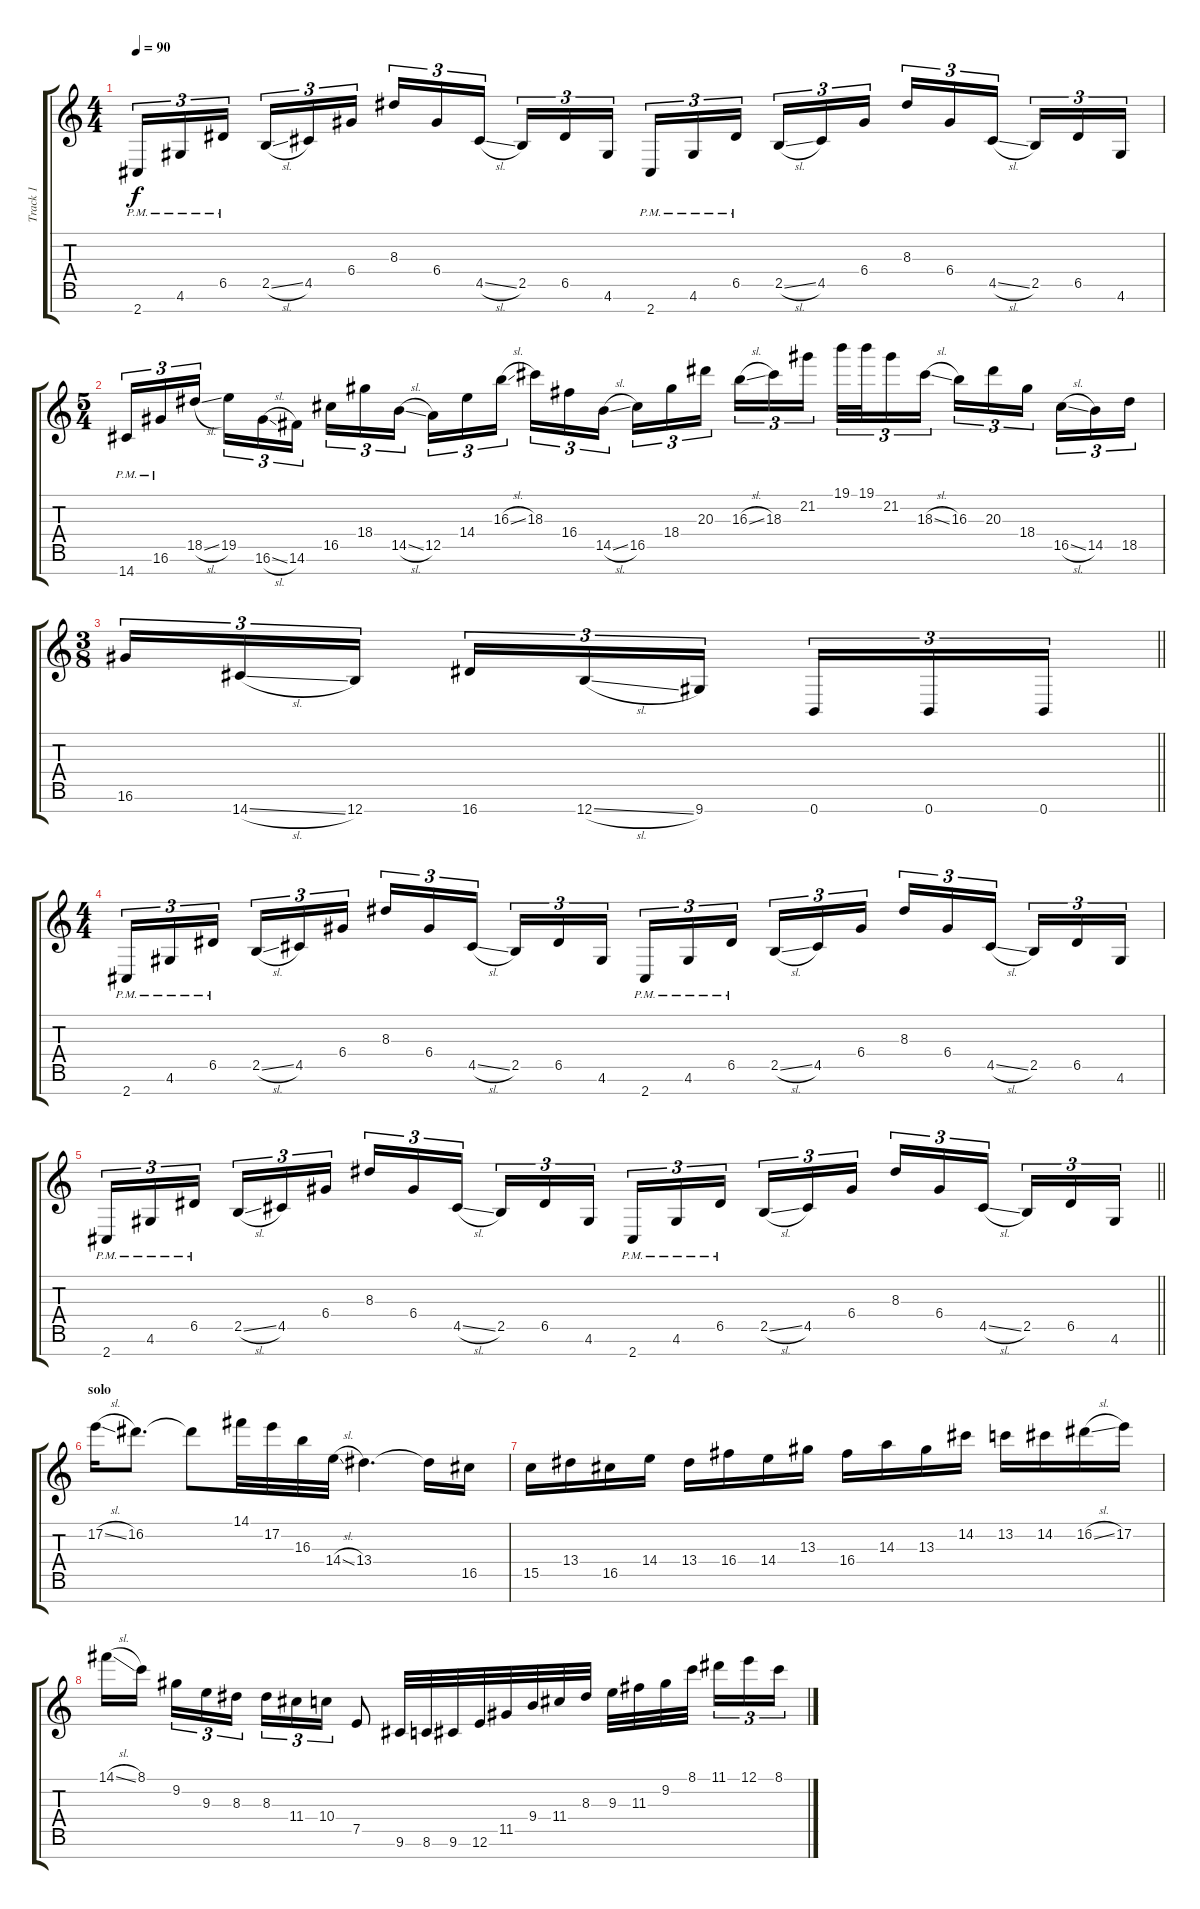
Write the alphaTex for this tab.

\track ("Track 1" "Track 1") {instrument overdrivenguitar}
\staff {score tabs}
\tuning (E4 B3 G3 D3 A2 E2 B1) {hide}
\ts (4 4)
\tempo 90
\clef g2
\ks c
2.7{pm}.16{tu (3 2) dy f} 4.6{pm}.16{tu (3 2)} 6.5{pm}.16{tu (3 2) beam splitsecondary} 2.5{sl}.16{tu (3 2)} 4.5.16{tu (3 2)} 6.4.16{tu (3 2)} 8.3.16{tu (3 2)} 6.4.16{tu (3 2)} 4.5{sl}.16{tu (3 2) beam splitsecondary} 2.5.16{tu (3 2)} 6.5.16{tu (3 2)} 4.6.16{tu (3 2)} 2.7{pm}.16{tu (3 2)} 4.6{pm}.16{tu (3 2)} 6.5{pm}.16{tu (3 2) beam splitsecondary} 2.5{sl}.16{tu (3 2)} 4.5.16{tu (3 2)} 6.4.16{tu (3 2)} 8.3.16{tu (3 2)} 6.4.16{tu (3 2)} 4.5{sl}.16{tu (3 2) beam splitsecondary} 2.5.16{tu (3 2)} 6.5.16{tu (3 2)} 4.6.16{tu (3 2)} |
\ts (5 4)
14.7{pm}.16{tu (3 2)} 16.6{pm}.16{tu (3 2)} 18.5{sl}.16{tu (3 2) beam splitsecondary} 19.5.16{tu (3 2)} 16.6{sl}.16{tu (3 2)} 14.6.16{tu (3 2)} 16.5.16{tu (3 2)} 18.4.16{tu (3 2)} 14.5{sl}.16{tu (3 2) beam splitsecondary} 12.5.16{tu (3 2)} 14.4.16{tu (3 2)} 16.3{sl}.16{tu (3 2)} 18.3.16{tu (3 2)} 16.4.16{tu (3 2)} 14.5{sl}.16{tu (3 2) beam splitsecondary} 16.5.16{tu (3 2)} 18.4.16{tu (3 2)} 20.3.16{tu (3 2)} 16.3{sl}.16{tu (3 2)} 18.3.16{tu (3 2)} 21.2.16{tu (3 2) beam splitsecondary} 19.1.32{tu (3 2)} 19.1.32{tu (3 2)} 21.2.16{tu (3 2)} 18.3{sl}.16{tu (3 2)} 16.3.16{tu (3 2)} 20.3.16{tu (3 2)} 18.4.16{tu (3 2) beam splitsecondary} 16.5{sl}.16{tu (3 2)} 14.5.16{tu (3 2)} 18.5.16{tu (3 2)} |
\ts (3 8)
\barLineRight lightlight
16.6.16{tu (3 2)} 14.7{sl}.16{tu (3 2)} 12.7.16{tu (3 2)} 16.7.16{tu (3 2)} 12.7{sl}.16{tu (3 2)} 9.7.16{tu (3 2)} 0.7.16{tu (3 2)} 0.7.16{tu (3 2)} 0.7.16{tu (3 2)} |
\ts (4 4)
2.7{pm}.16{tu (3 2) volume 9} 4.6{pm}.16{tu (3 2)} 6.5{pm}.16{tu (3 2) beam splitsecondary} 2.5{sl}.16{tu (3 2)} 4.5.16{tu (3 2)} 6.4.16{tu (3 2)} 8.3.16{tu (3 2)} 6.4.16{tu (3 2)} 4.5{sl}.16{tu (3 2) beam splitsecondary} 2.5.16{tu (3 2)} 6.5.16{tu (3 2)} 4.6.16{tu (3 2)} 2.7{pm}.16{tu (3 2)} 4.6{pm}.16{tu (3 2)} 6.5{pm}.16{tu (3 2) beam splitsecondary} 2.5{sl}.16{tu (3 2)} 4.5.16{tu (3 2)} 6.4.16{tu (3 2)} 8.3.16{tu (3 2)} 6.4.16{tu (3 2)} 4.5{sl}.16{tu (3 2) beam splitsecondary} 2.5.16{tu (3 2)} 6.5.16{tu (3 2)} 4.6.16{tu (3 2)} |
\barLineRight lightlight
2.7{pm}.16{tu (3 2)} 4.6{pm}.16{tu (3 2)} 6.5{pm}.16{tu (3 2) beam splitsecondary} 2.5{sl}.16{tu (3 2)} 4.5.16{tu (3 2)} 6.4.16{tu (3 2)} 8.3.16{tu (3 2)} 6.4.16{tu (3 2)} 4.5{sl}.16{tu (3 2) beam splitsecondary} 2.5.16{tu (3 2)} 6.5.16{tu (3 2)} 4.6.16{tu (3 2)} 2.7{pm}.16{tu (3 2)} 4.6{pm}.16{tu (3 2)} 6.5{pm}.16{tu (3 2) beam splitsecondary} 2.5{sl}.16{tu (3 2)} 4.5.16{tu (3 2)} 6.4.16{tu (3 2)} 8.3.16{tu (3 2)} 6.4.16{tu (3 2)} 4.5{sl}.16{tu (3 2) beam splitsecondary} 2.5.16{tu (3 2)} 6.5.16{tu (3 2)} 4.6.16{tu (3 2)} |
\section ("" "solo")
17.2{sl}.16{volume 16} 16.2.8{d} 16.2{t}.8 14.1.32 17.2.32 16.3.32 14.4{sl}.32 13.4.4{d} 13.4{t}.16 16.5.16 |
15.5.16 13.4.16 16.5.16 14.4.16 13.4.16 16.4.16 14.4.16 13.3.16 16.4.16 14.3.16 13.3.16 14.2.16 13.2.16 14.2.16 16.2{sl}.16 17.2.16 |
14.1{sl}.16 8.1.16{beam splitsecondary} 9.2.16{tu (3 2)} 9.3.16{tu (3 2)} 8.3.16{tu (3 2)} 8.3.16{tu (3 2)} 11.4.16{tu (3 2)} 10.4.16{tu (3 2)} 7.5.8 9.6.32 8.6.32 9.6.32 12.6.32 11.5.32 9.4.32 11.4.32 8.3.32 9.3.32 11.3.32 9.2.32 8.1.32{beam splitsecondary} 11.1.16{tu (3 2)} 12.1.16{tu (3 2)} 8.1.16{tu (3 2)}
